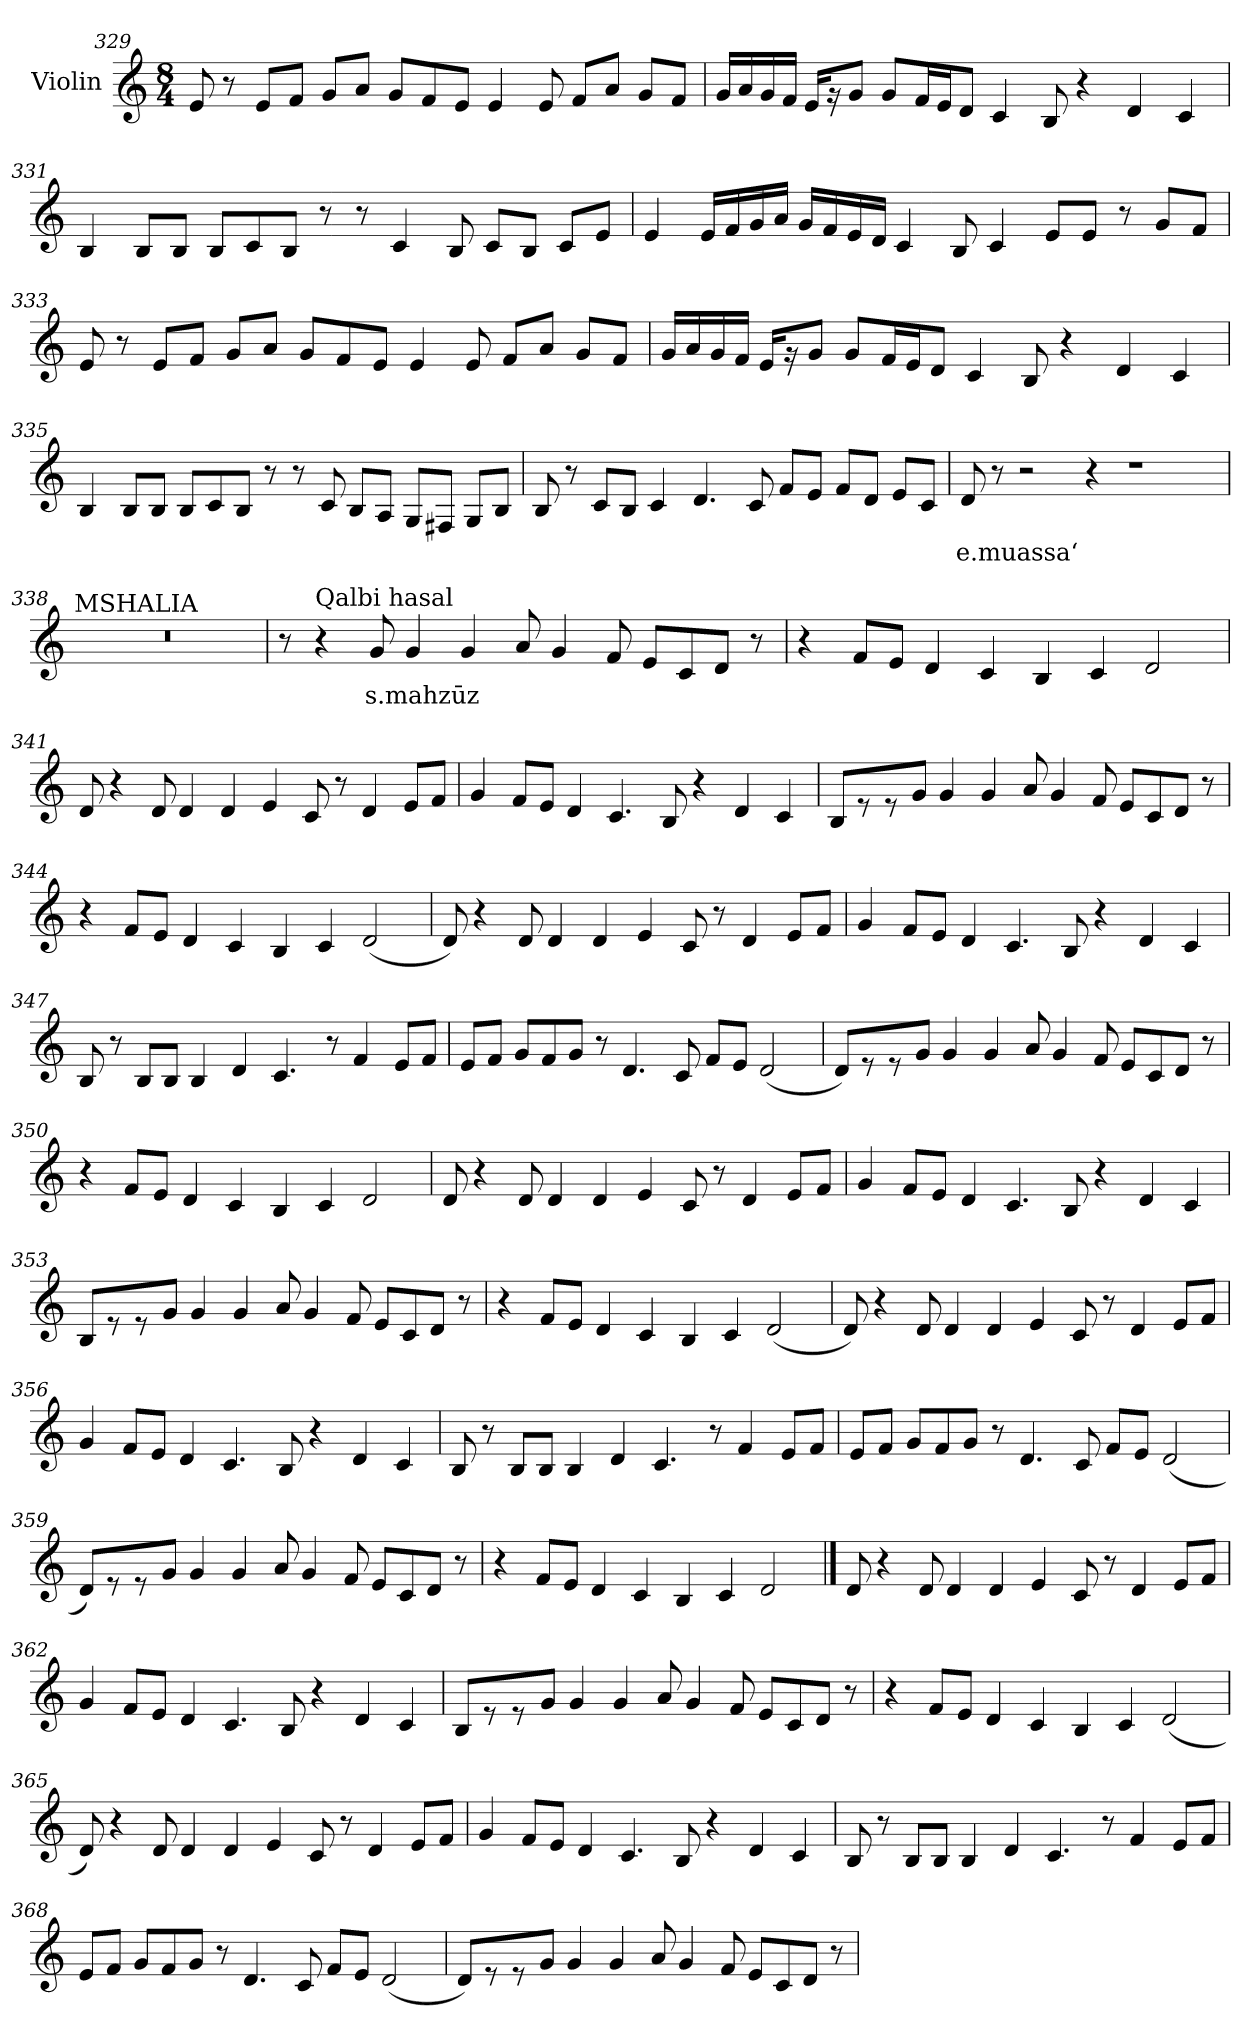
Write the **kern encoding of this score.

**kern	**text
*part1	*part1
*staff1	*staff1
*I"Violin	*
*clefG2	*
*k[]	*
*M8/4	*
=329	=329
8e/	.
8r	.
8e/L	.
8f/J	.
8g/L	.
8a/J	.
8g/L	.
8f/	.
8e/J	.
4e/	.
8e/	.
8f/L	.
8a/J	.
8g/L	.
8f/J	.
!!LO:LB:g=z
=330	=330
16g/LL	.
16a/	.
16g/	.
16f/JJ	.
16e/KL	.
16r	.
8g/J	.
8g/L	.
16f/L	.
16e/J	.
8d/J	.
4c/	.
8B/	.
4r	.
4d/	.
4c/	.
=331	=331
4B/	.
8B/L	.
8B/J	.
8B/L	.
8c/	.
8B/J	.
8r	.
8r	.
4c/	.
8B/	.
8c/L	.
8B/J	.
8c/L	.
8e/J	.
!!LO:LB:g=z
=332	=332
4e/	.
16e/LL	.
16f/	.
16g/	.
16a/JJ	.
16g/LL	.
16f/	.
16e/	.
16d/JJ	.
4c/	.
8B/	.
4c/	.
8e/L	.
8e/J	.
8r	.
8g/L	.
8f/J	.
=333	=333
8e/	.
8r	.
8e/L	.
8f/J	.
8g/L	.
8a/J	.
8g/L	.
8f/	.
8e/J	.
4e/	.
8e/	.
8f/L	.
8a/J	.
8g/L	.
8f/J	.
!!LO:LB:g=z
=334	=334
16g/LL	.
16a/	.
16g/	.
16f/JJ	.
16e/KL	.
16r	.
8g/J	.
8g/L	.
16f/L	.
16e/J	.
8d/J	.
4c/	.
8B/	.
4r	.
4d/	.
4c/	.
=335	=335
4B/	.
8B/L	.
8B/J	.
8B/L	.
8c/	.
8B/J	.
8r	.
8r	.
8c/	.
8B/L	.
8A/J	.
8G/L	.
8F#X/J	.
8G/L	.
8B/J	.
!!LO:LB:g=z
=336	=336
8B/	.
8r	.
8c/L	.
8B/J	.
4c/	.
4.d/	.
8c/	.
8f/L	.
8e/J	.
8f/L	.
8d/J	.
8e/L	.
8c/J	.
=337	=337
!	!LO:LY:b
8d/	e.muassa‘
8r	.
2r	.
4r	.
1r	.
=338	=338
!LO:TX:a:t=MSHALIA	!
0r	.
!!LO:LB:g=z
=339	=339
*MM80	*
8r	.
!LO:TX:a:t=Qalbi hasal	!
4r	.
!	!LO:LY:b
8g/	s.mahzūz
4g/	.
4g/	.
8a/	.
4g/	.
8f/	.
8e/L	.
8c/	.
8d/J	.
8r	.
=340	=340
4r	.
8f/L	.
8e/J	.
4d/	.
4c/	.
4B/	.
4c/	.
2d/	.
!!LO:LB:g=z
=341	=341
8d/	.
4r	.
8d/	.
4d/	.
4d/	.
4e/	.
8c/	.
8r	.
4d/	.
8e/L	.
8f/J	.
!!LO:PB:g=z
=342	=342
4g/	.
8f/L	.
8e/J	.
4d/	.
4.c/	.
8B/	.
4r	.
4d/	.
4c/	.
=343	=343
8B/L	.
8r	.
8r	.
8g/J	.
4g/	.
4g/	.
8a/	.
4g/	.
8f/	.
8e/L	.
8c/	.
8d/J	.
8r	.
!!LO:LB:g=z
=344	=344
4r	.
8f/L	.
8e/J	.
4d/	.
4c/	.
4B/	.
4c/	.
(<2d/	.
=345	=345
8d/)	.
4r	.
8d/	.
4d/	.
4d/	.
4e/	.
8c/	.
8r	.
4d/	.
8e/L	.
8f/J	.
=346	=346
4g/	.
8f/L	.
8e/J	.
4d/	.
4.c/	.
8B/	.
4r	.
4d/	.
4c/	.
!!LO:LB:g=z
=347	=347
8B/	.
8r	.
8B/L	.
8B/J	.
4B/	.
4d/	.
4.c/	.
8r	.
4f/	.
8e/L	.
8f/J	.
=348	=348
8e/L	.
8f/J	.
8g/L	.
8f/	.
8g/J	.
8r	.
4.d/	.
8c/	.
8f/L	.
8e/J	.
(<2d/	.
!!LO:LB:g=z
=349	=349
8d/L)	.
8r	.
8r	.
8g/J	.
4g/	.
4g/	.
8a/	.
4g/	.
8f/	.
8e/L	.
8c/	.
8d/J	.
8r	.
=350	=350
4r	.
8f/L	.
8e/J	.
4d/	.
4c/	.
4B/	.
4c/	.
2d/	.
!!LO:LB:g=z
=351	=351
8d/	.
4r	.
8d/	.
4d/	.
4d/	.
4e/	.
8c/	.
8r	.
4d/	.
8e/L	.
8f/J	.
=352	=352
4g/	.
8f/L	.
8e/J	.
4d/	.
4.c/	.
8B/	.
4r	.
4d/	.
4c/	.
!!LO:LB:g=z
=353	=353
8B/L	.
8r	.
8r	.
8g/J	.
4g/	.
4g/	.
8a/	.
4g/	.
8f/	.
8e/L	.
8c/	.
8d/J	.
8r	.
=354	=354
4r	.
8f/L	.
8e/J	.
4d/	.
4c/	.
4B/	.
4c/	.
(<2d/	.
!!LO:LB:g=z
=355	=355
8d/)	.
4r	.
8d/	.
4d/	.
4d/	.
4e/	.
8c/	.
8r	.
4d/	.
8e/L	.
8f/J	.
=356	=356
4g/	.
8f/L	.
8e/J	.
4d/	.
4.c/	.
8B/	.
4r	.
4d/	.
4c/	.
!!LO:LB:g=z
=357	=357
8B/	.
8r	.
8B/L	.
8B/J	.
4B/	.
4d/	.
4.c/	.
8r	.
4f/	.
8e/L	.
8f/J	.
=358	=358
8e/L	.
8f/J	.
8g/L	.
8f/	.
8g/J	.
8r	.
4.d/	.
8c/	.
8f/L	.
8e/J	.
(<2d/	.
!!LO:PB:g=z
=359	=359
8d/L)	.
8r	.
8r	.
8g/J	.
4g/	.
4g/	.
8a/	.
4g/	.
8f/	.
8e/L	.
8c/	.
8d/J	.
8r	.
=360	=360
4r	.
8f/L	.
8e/J	.
4d/	.
4c/	.
4B/	.
4c/	.
2d/	.
!!LO:LB:g=z
==361	==361
8d/	.
4r	.
8d/	.
4d/	.
4d/	.
4e/	.
8c/	.
8r	.
4d/	.
8e/L	.
8f/J	.
=362	=362
4g/	.
8f/L	.
8e/J	.
4d/	.
4.c/	.
8B/	.
4r	.
4d/	.
4c/	.
!!LO:LB:g=z
=363	=363
8B/L	.
8r	.
8r	.
8g/J	.
4g/	.
4g/	.
8a/	.
4g/	.
8f/	.
8e/L	.
8c/	.
8d/J	.
8r	.
=364	=364
4r	.
8f/L	.
8e/J	.
4d/	.
4c/	.
4B/	.
4c/	.
(<2d/	.
!!LO:LB:g=z
=365	=365
8d/)	.
4r	.
8d/	.
4d/	.
4d/	.
4e/	.
8c/	.
8r	.
4d/	.
8e/L	.
8f/J	.
=366	=366
4g/	.
8f/L	.
8e/J	.
4d/	.
4.c/	.
8B/	.
4r	.
4d/	.
4c/	.
!!LO:LB:g=z
=367	=367
8B/	.
8r	.
8B/L	.
8B/J	.
4B/	.
4d/	.
4.c/	.
8r	.
4f/	.
8e/L	.
8f/J	.
=368	=368
8e/L	.
8f/J	.
8g/L	.
8f/	.
8g/J	.
8r	.
4.d/	.
8c/	.
8f/L	.
8e/J	.
(<2d/	.
!!LO:LB:g=z
=369	=369
8d/L)	.
8r	.
8r	.
8g/J	.
4g/	.
4g/	.
8a/	.
4g/	.
8f/	.
8e/L	.
8c/	.
8d/J	.
8r	.
=	=
*-	*-
